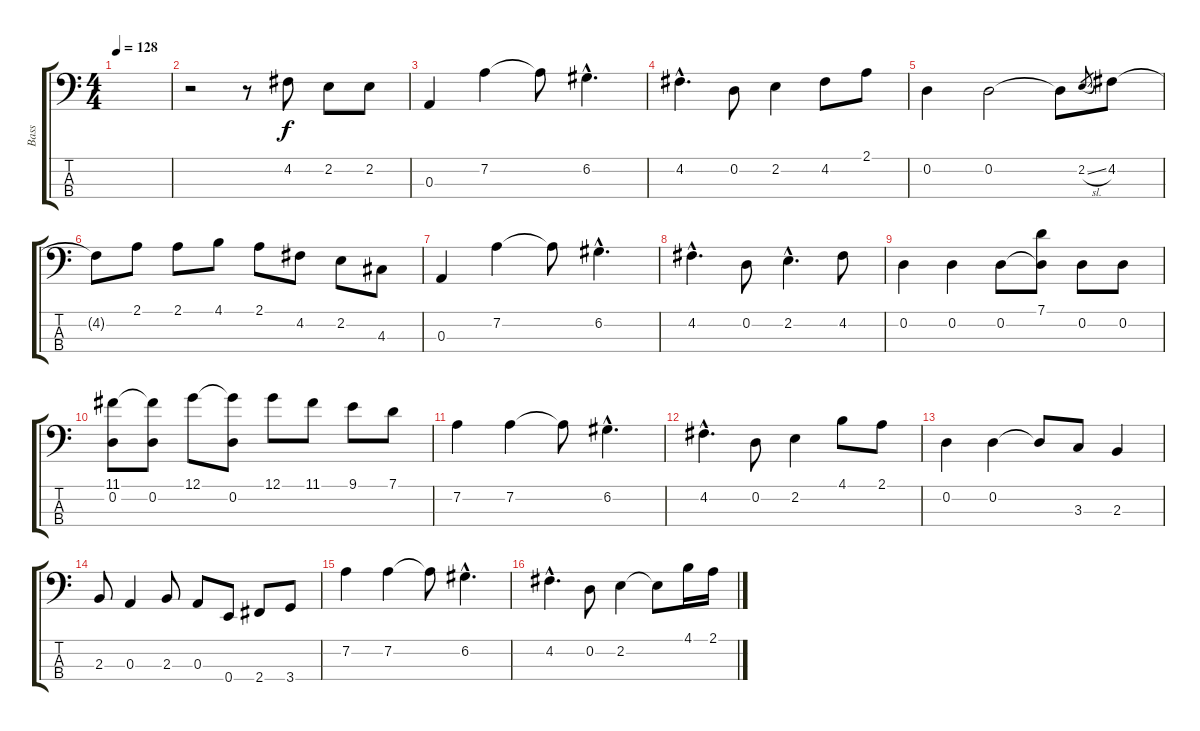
\track ("Bass" "Bass") {instrument electricbassfinger}
\staff {score tabs}
\tuning (G2 D2 A1 E1) {hide}
\ts (4 4)
\tempo 128
\clef f4
\ks c
|
r.2 r.8 4.2.8 2.2.8 2.2.8 |
0.3.4 7.2.4 7.2{t}.8 6.2{hac}.4{d} |
4.2{hac}.4{d} 0.2.8 2.2.4 4.2.8 2.1.8 |
0.2.4 0.2.2 0.2{t}.8 2.2{sl}.8{gr} 4.2.8 |
4.2{t}.8 2.1.8 2.1.8 4.1.8 2.1.8 4.2.8 2.2.8 4.3.8 |
0.3.4 7.2.4 7.2{t}.8 6.2{hac}.4{d} |
4.2{hac}.4{d} 0.2.8 2.2{hac}.4{d} 4.2.8 |
0.2.4 0.2.4 0.2.8 (7.1 0.2{t}).8 0.2.8 0.2.8 |
(11.1 0.2).8 (11.1{t} 0.2).8 12.1.8 (12.1{t} 0.2).8 12.1.8 11.1.8 9.1.8 7.1.8 |
7.2.4 7.2.4 7.2{t}.8 6.2{hac}.4{d} |
4.2{hac}.4{d} 0.2.8 2.2.4 4.1.8 2.1.8 |
0.2.4 0.2.4 0.2{t}.8 3.3.8 2.3.4 |
2.3.8 0.3.4 2.3.8 0.3.8 0.4.8 2.4.8 3.4.8 |
7.2.4 7.2.4 7.2{t}.8 6.2{hac}.4{d} |
4.2{hac}.4{d} 0.2.8 2.2.4 2.2{t}.8 4.1.16 2.1.16
